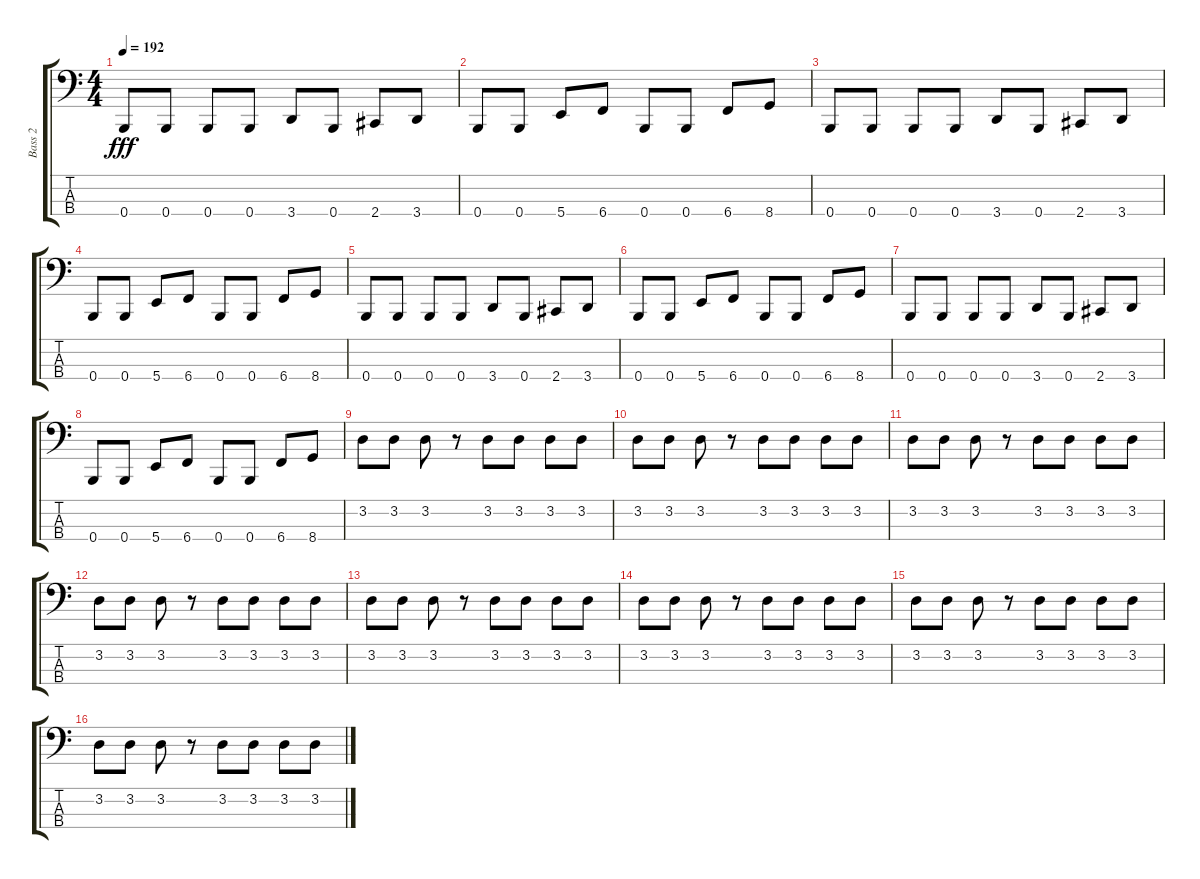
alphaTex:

\track ("Bass 2" "Bass 2") {instrument electricbasspick}
\staff {score tabs}
\tuning (E2 B1 Gb1 B0) {hide}
\ts (4 4)
\tempo 192
\clef f4
\ks c
0.4.8{dy fff} 0.4.8 0.4.8 0.4.8 3.4.8 0.4.8 2.4.8 3.4.8 |
0.4.8 0.4.8 5.4.8 6.4.8 0.4.8 0.4.8 6.4.8 8.4.8 |
0.4.8 0.4.8 0.4.8 0.4.8 3.4.8 0.4.8 2.4.8 3.4.8 |
0.4.8 0.4.8 5.4.8 6.4.8 0.4.8 0.4.8 6.4.8 8.4.8 |
0.4.8 0.4.8 0.4.8 0.4.8 3.4.8 0.4.8 2.4.8 3.4.8 |
0.4.8 0.4.8 5.4.8 6.4.8 0.4.8 0.4.8 6.4.8 8.4.8 |
0.4.8 0.4.8 0.4.8 0.4.8 3.4.8 0.4.8 2.4.8 3.4.8 |
0.4.8 0.4.8 5.4.8 6.4.8 0.4.8 0.4.8 6.4.8 8.4.8 |
3.2.8 3.2.8 3.2.8 r.8 3.2.8 3.2.8 3.2.8 3.2.8 |
3.2.8 3.2.8 3.2.8 r.8 3.2.8 3.2.8 3.2.8 3.2.8 |
3.2.8 3.2.8 3.2.8 r.8 3.2.8 3.2.8 3.2.8 3.2.8 |
3.2.8 3.2.8 3.2.8 r.8 3.2.8 3.2.8 3.2.8 3.2.8 |
3.2.8 3.2.8 3.2.8 r.8 3.2.8 3.2.8 3.2.8 3.2.8 |
3.2.8 3.2.8 3.2.8 r.8 3.2.8 3.2.8 3.2.8 3.2.8 |
3.2.8 3.2.8 3.2.8 r.8 3.2.8 3.2.8 3.2.8 3.2.8 |
3.2.8 3.2.8 3.2.8 r.8 3.2.8 3.2.8 3.2.8 3.2.8
